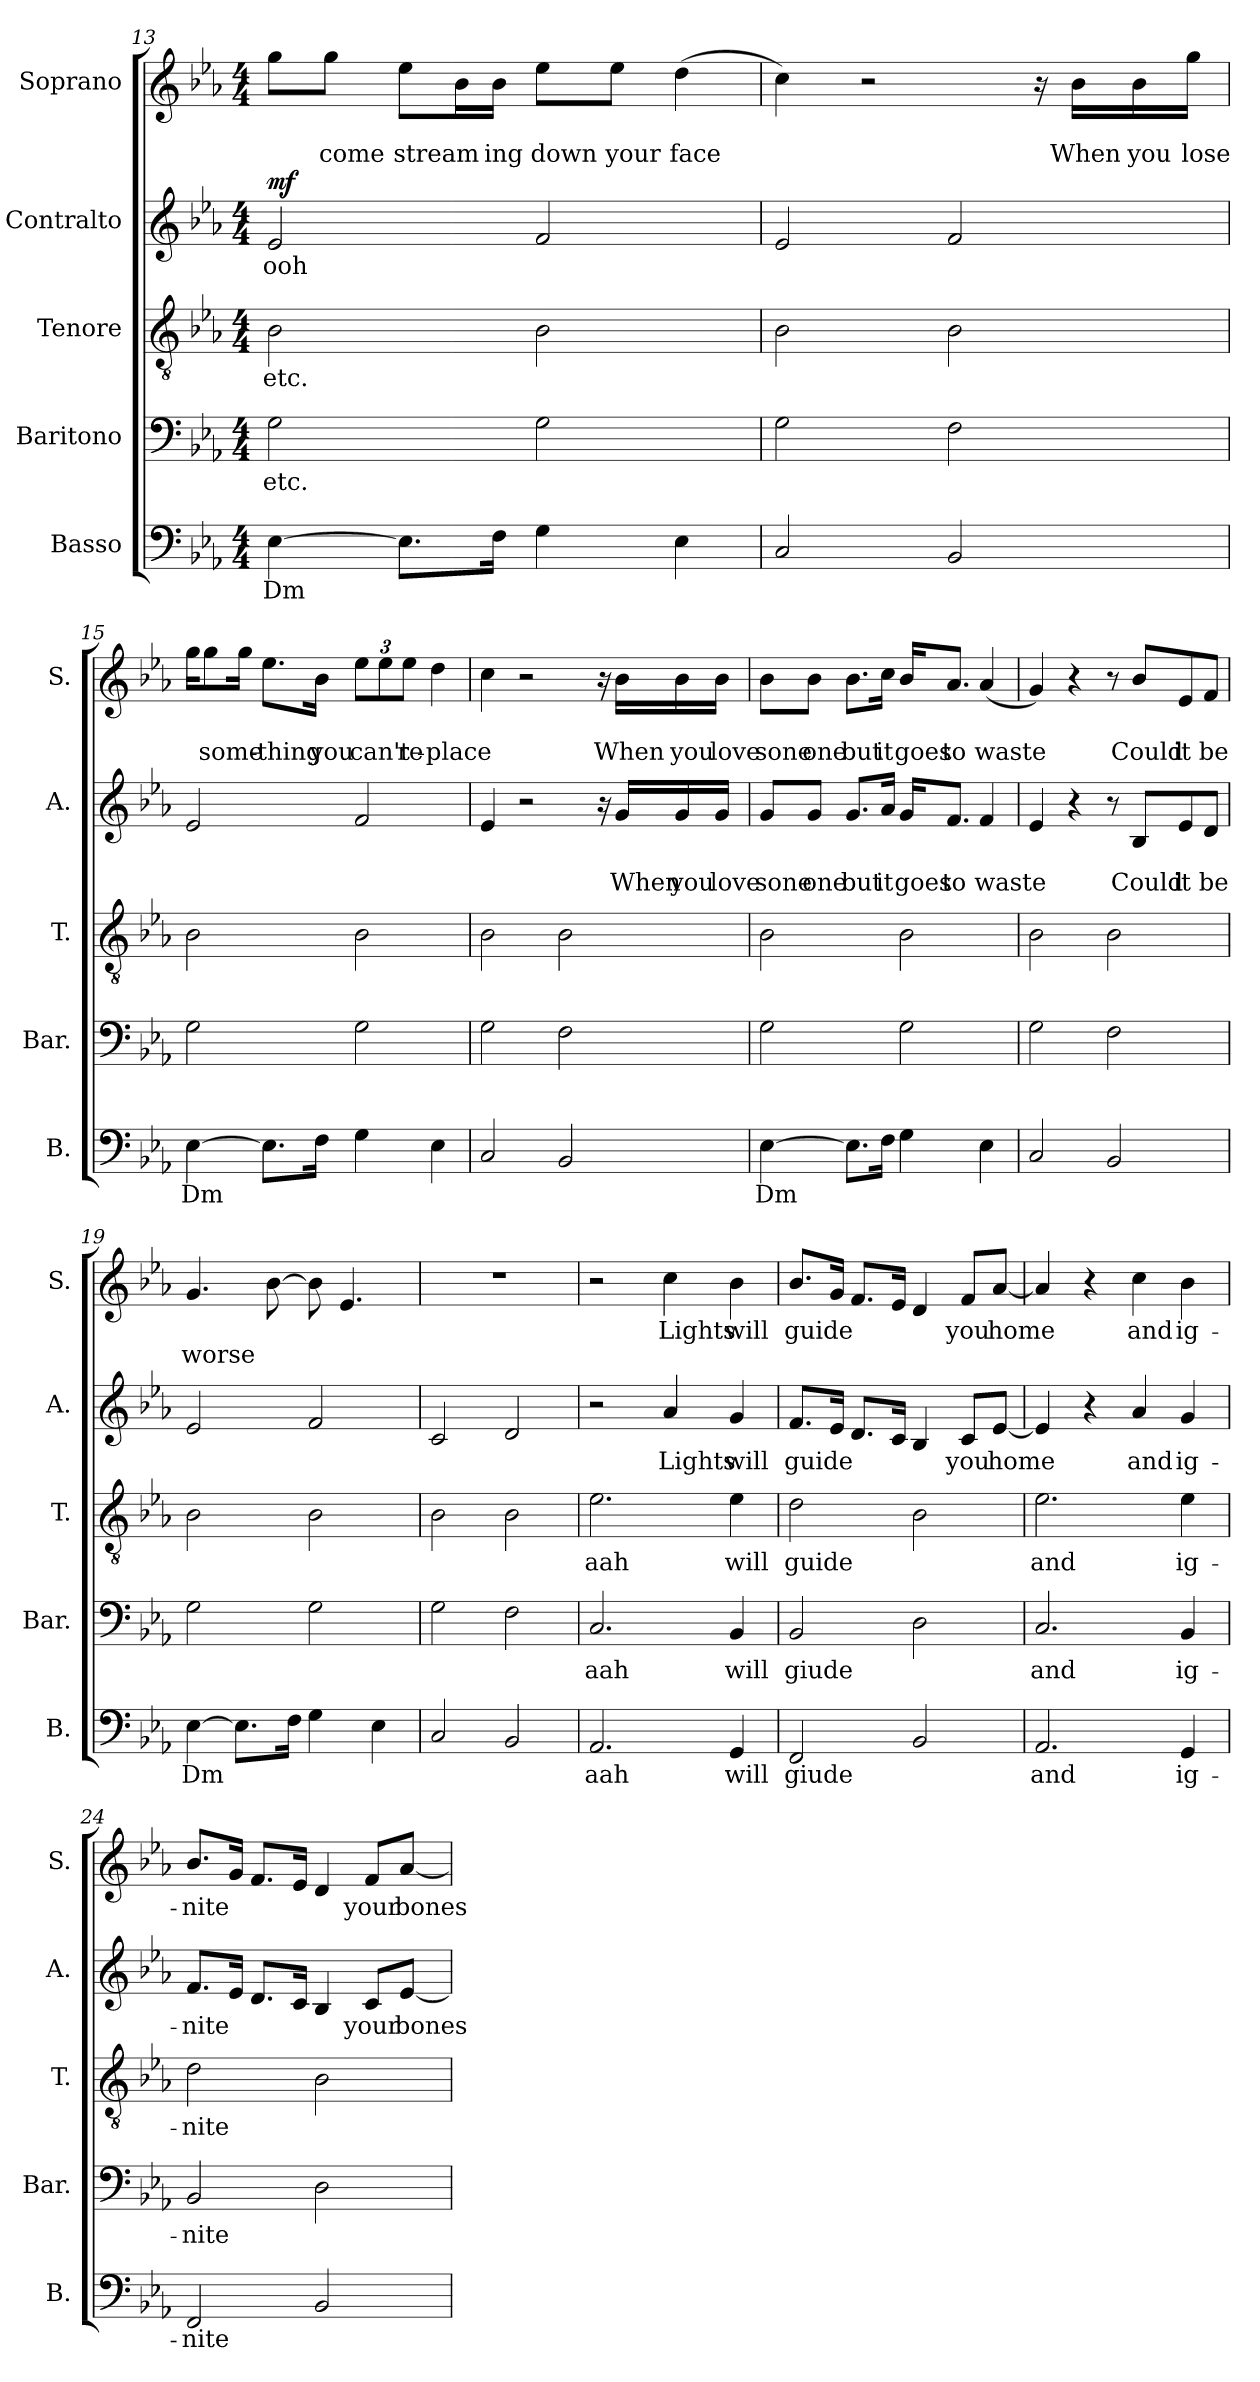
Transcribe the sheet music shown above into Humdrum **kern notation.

**kern	**text	**kern	**text	**kern	**text	**kern	**text	**text	**dynam	**kern	**text	**text
*part5	*part5	*part4	*part4	*part3	*part3	*part2	*part2	*part2	*part2	*part1	*part1	*part1
*staff5	*staff5	*staff4	*staff4	*staff3	*staff3	*staff2	*staff2	*staff2	*staff2	*staff1	*staff1	*staff1
*I"Basso	*	*I"Baritono	*	*I"Tenore	*	*I"Contralto	*	*	*	*I"Soprano	*	*
*I'B.	*	*I'Bar.	*	*I'T.	*	*I'A.	*	*	*	*I'S.	*	*
!!LO:PB:g=z
*clefF4	*	*clefF4	*	*clefGv2	*	*clefG2	*	*	*	*clefG2	*	*
*k[b-e-a-]	*	*k[b-e-a-]	*	*k[b-e-a-]	*	*k[b-e-a-]	*	*	*	*k[b-e-a-]	*	*
*M4/4	*	*M4/4	*	*M4/4	*	*M4/4	*	*	*	*M4/4	*	*
=13	=13	=13	=13	=13	=13	=13	=13	=13	=13	=13	=13	=13
!	!	!	!	!	!	!	!	!	!LO:DY:b	!	!	!
[4E-\	Dm	2G\	etc.	2B-\	etc.	2e-/	ooh	.	mf	8gg\L	.	.
.	.	.	.	.	.	.	.	.	.	8gg\J	.	come
8.E-\L]	.	.	.	.	.	.	.	.	.	8ee-\L	.	stream
.	.	.	.	.	.	.	.	.	.	16b-\L	.	.
16F\Jk	.	.	.	.	.	.	.	.	.	16b-\JJ	.	ing
4G\	.	2G\	.	2B-\	.	2f/	.	.	.	8ee-\L	.	down
.	.	.	.	.	.	.	.	.	.	8ee-\J	.	your
4E-\	.	.	.	.	.	.	.	.	.	(4dd\	.	face
=14	=14	=14	=14	=14	=14	=14	=14	=14	=14	=14	=14	=14
2C/	.	2G\	.	2B-\	.	2e-/	.	.	.	4cc\)	.	.
.	.	.	.	.	.	.	.	.	.	2r	.	.
2BB-/	.	2F\	.	2B-\	.	2f/	.	.	.	.	.	.
.	.	.	.	.	.	.	.	.	.	16r	.	.
.	.	.	.	.	.	.	.	.	.	16b-\LL	.	When
.	.	.	.	.	.	.	.	.	.	16b-\	.	you
.	.	.	.	.	.	.	.	.	.	16gg\JJ	.	lose
!!LO:LB:g=z
=15	=15	=15	=15	=15	=15	=15	=15	=15	=15	=15	=15	=15
[4E-\	Dm	2G\	.	2B-\	.	2e-/	.	.	.	16gg\KL	.	.
.	.	.	.	.	.	.	.	.	.	8gg\	.	some-
.	.	.	.	.	.	.	.	.	.	16gg\Jk	.	.
8.E-\L]	.	.	.	.	.	.	.	.	.	8.ee-\L	.	thing
16F\Jk	.	.	.	.	.	.	.	.	.	16b-\Jk	.	you
*	*	*	*	*	*	*	*	*	*	*Xbrackettup	*	*
4G\	.	2G\	.	2B-\	.	2f/	.	.	.	12ee-\L	.	can't
.	.	.	.	.	.	.	.	.	.	12ee-\	.	.
.	.	.	.	.	.	.	.	.	.	12ee-\J	.	re-
4E-\	.	.	.	.	.	.	.	.	.	4dd\	.	-place
=16	=16	=16	=16	=16	=16	=16	=16	=16	=16	=16	=16	=16
2C/	.	2G\	.	2B-\	.	4e-/	.	.	.	4cc\	.	.
.	.	.	.	.	.	2r	.	.	.	2r	.	.
2BB-/	.	2F\	.	2B-\	.	.	.	.	.	.	.	.
.	.	.	.	.	.	16r	.	.	.	16r	.	.
.	.	.	.	.	.	16g/LL	.	When	.	16b-\LL	.	When
.	.	.	.	.	.	16g/	.	you	.	16b-\	.	you
.	.	.	.	.	.	16g/JJ	.	love	.	16b-\JJ	.	love
=17	=17	=17	=17	=17	=17	=17	=17	=17	=17	=17	=17	=17
[4E-\	Dm	2G\	.	2B-\	.	8g/L	.	sone	.	8b-\L	.	sone
.	.	.	.	.	.	8g/J	.	one	.	8b-\J	.	one
8.E-\L]	.	.	.	.	.	8.g/L	.	but	.	8.b-\L	.	but
16F\Jk	.	.	.	.	.	16a-/Jk	.	it	.	16cc\Jk	.	it
4G\	.	2G\	.	2B-\	.	16g/KL	.	goes	.	16b-/KL	.	goes
.	.	.	.	.	.	8.f/J	.	to	.	8.a-/J	.	to
4E-\	.	.	.	.	.	4f/	.	waste	.	(4a-/	.	waste
!!LO:PB:g=z
=18	=18	=18	=18	=18	=18	=18	=18	=18	=18	=18	=18	=18
2C/	.	2G\	.	2B-\	.	4e-/	.	.	.	4g/)	.	.
.	.	.	.	.	.	4r	.	.	.	4r	.	.
2BB-/	.	2F\	.	2B-\	.	8r	.	.	.	8r	.	.
.	.	.	.	.	.	8B-/L	.	Could	.	8b-/L	.	Could
.	.	.	.	.	.	8e-/	.	it	.	8e-/	.	it
.	.	.	.	.	.	8d/J	.	be	.	8f/J	.	be
=19	=19	=19	=19	=19	=19	=19	=19	=19	=19	=19	=19	=19
[4E-\	Dm	2G\	.	2B-\	.	2e-/	.	.	.	4.g/	.	worse
8.E-\L]	.	.	.	.	.	.	.	.	.	.	.	.
.	.	.	.	.	.	.	.	.	.	[8b-\	.	.
16F\Jk	.	.	.	.	.	.	.	.	.	.	.	.
4G\	.	2G\	.	2B-\	.	2f/	.	.	.	8b-\]	.	.
.	.	.	.	.	.	.	.	.	.	4.e-/	.	.
4E-\	.	.	.	.	.	.	.	.	.	.	.	.
=20	=20	=20	=20	=20	=20	=20	=20	=20	=20	=20	=20	=20
2C/	.	2G\	.	2B-\	.	2c/	.	.	.	1r	.	.
2BB-/	.	2F\	.	2B-\	.	2d/	.	.	.	.	.	.
=21	=21	=21	=21	=21	=21	=21	=21	=21	=21	=21	=21	=21
2.AA-/	aah	2.C/	aah	2.e-\	aah	2r	.	.	.	2r	.	.
.	.	.	.	.	.	4a-/	Lights	.	.	4cc\	Lights	.
4GG/	will	4BB-/	will	4e-\	will	4g/	will	.	.	4b-\	will	.
=22	=22	=22	=22	=22	=22	=22	=22	=22	=22	=22	=22	=22
2FF/	giude	2BB-/	giude	2d\	guide	8.f/L	guide	.	.	8.b-/L	guide	.
.	.	.	.	.	.	16e-/Jk	.	.	.	16g/Jk	.	.
.	.	.	.	.	.	8.d/L	.	.	.	8.f/L	.	.
.	.	.	.	.	.	16c/Jk	.	.	.	16e-/Jk	.	.
2BB-/	.	2D\	.	2B-\	.	4B-/	.	.	.	4d/	.	.
.	.	.	.	.	.	8c/L	you	.	.	8f/L	you	.
.	.	.	.	.	.	[8e-/J	home	.	.	[8a-/J	home	.
!!LO:LB:g=z
=23	=23	=23	=23	=23	=23	=23	=23	=23	=23	=23	=23	=23
2.AA-/	and	2.C/	and	2.e-\	and	4e-/]	.	.	.	4a-/]	.	.
.	.	.	.	.	.	4r	.	.	.	4r	.	.
.	.	.	.	.	.	4a-/	and	.	.	4cc\	and	.
4GG/	ig-	4BB-/	ig-	4e-\	ig-	4g/	ig-	.	.	4b-\	ig-	.
=24	=24	=24	=24	=24	=24	=24	=24	=24	=24	=24	=24	=24
2FF/	-nite	2BB-/	-nite	2d\	-nite	8.f/L	-nite	.	.	8.b-/L	-nite	.
.	.	.	.	.	.	16e-/Jk	.	.	.	16g/Jk	.	.
.	.	.	.	.	.	8.d/L	.	.	.	8.f/L	.	.
.	.	.	.	.	.	16c/Jk	.	.	.	16e-/Jk	.	.
2BB-/	.	2D\	.	2B-\	.	4B-/	.	.	.	4d/	.	.
.	.	.	.	.	.	8c/L	your	.	.	8f/L	your	.
.	.	.	.	.	.	[8e-/J	bones	.	.	[8a-/J	bones	.
=	=	=	=	=	=	=	=	=	=	=	=	=
*-	*-	*-	*-	*-	*-	*-	*-	*-	*-	*-	*-	*-
